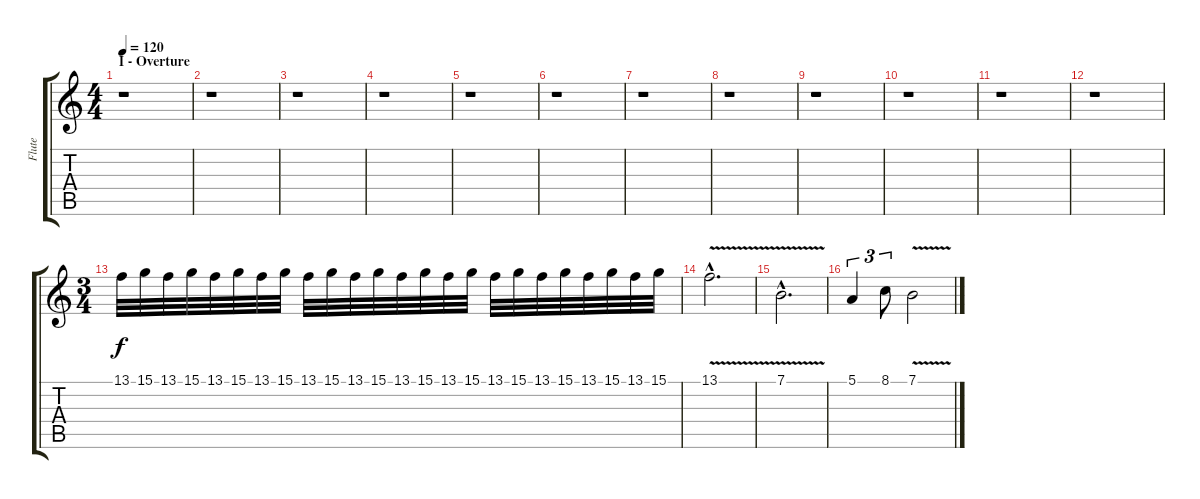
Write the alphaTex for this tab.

\track ("Flute" "Flute") {instrument flute}
\staff {score tabs}
\tuning (E4 B3 G3 D3 A2 E2) {hide}
\ts (4 4)
\section ("" "I - Overture")
\tempo 120
\clef g2
\ks c
r.1{dy f instrument flute} |
r.1 |
r.1 |
r.1 |
r.1 |
r.1 |
r.1 |
r.1 |
r.1 |
r.1 |
r.1 |
r.1 |
\ts (3 4)
13.1.32 15.1.32 13.1.32 15.1.32 13.1.32 15.1.32 13.1.32 15.1.32 13.1.32 15.1.32 13.1.32 15.1.32 13.1.32 15.1.32 13.1.32 15.1.32 13.1.32 15.1.32 13.1.32 15.1.32 13.1.32 15.1.32 13.1.32 15.1.32 |
13.1{v hac}.2{d} |
7.1{v hac}.2{d} |
5.1.4{tu (3 2)} 8.1.8{tu (3 2)} 7.1{v}.2
